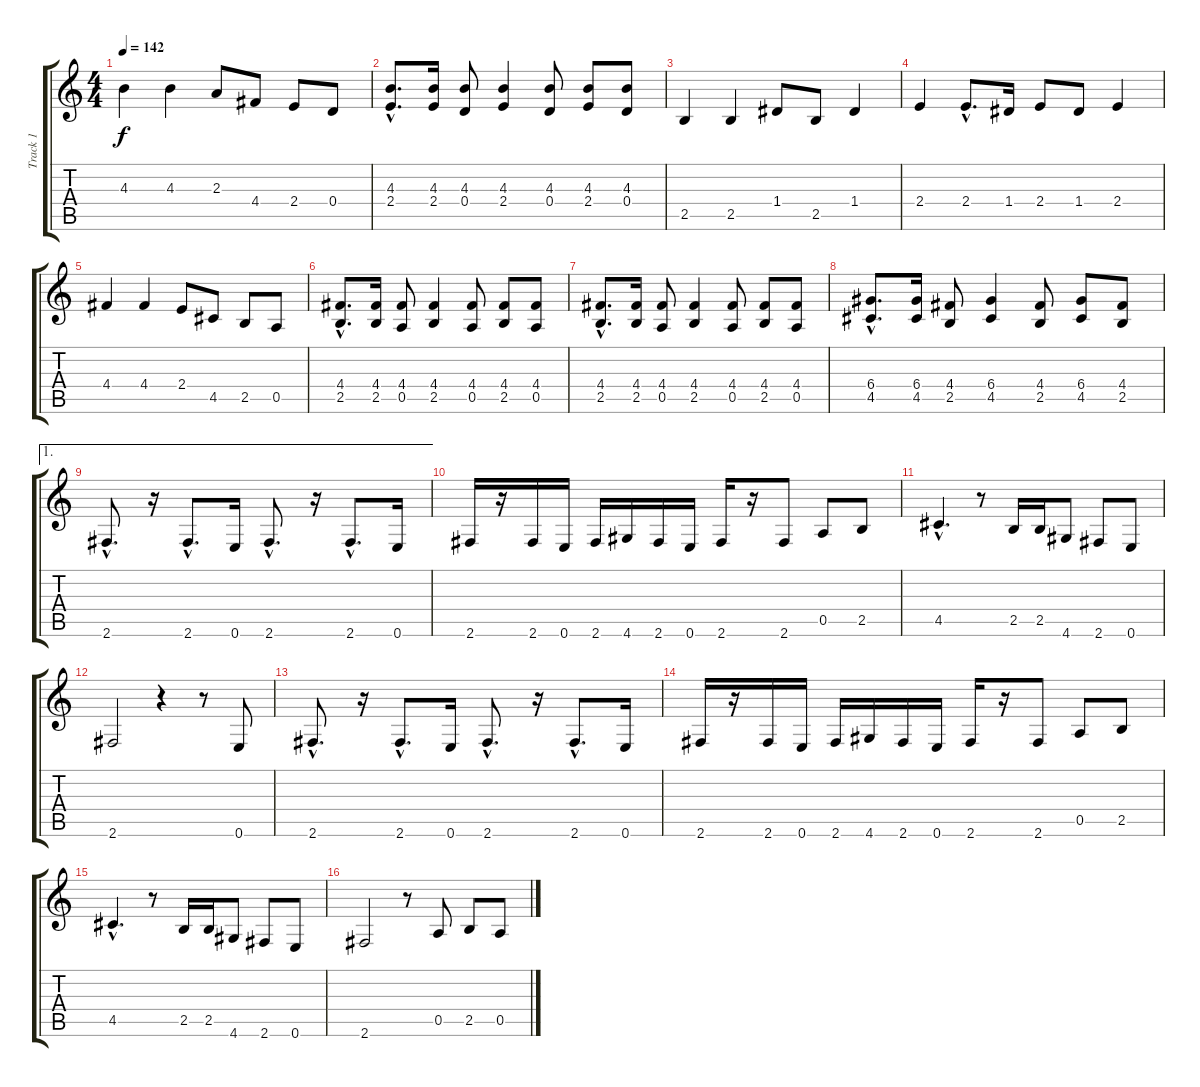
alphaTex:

\track ("Track 1" "Track 1") {instrument overdrivenguitar}
\staff {score tabs}
\tuning (E4 B3 G3 D3 A2 E2) {hide}
\ts (4 4)
\tempo 142
\clef g2
\ks c
4.3.4{dy f} 4.3.4 2.3.8 4.4.8 2.4.8 0.4.8 |
(4.3{hac} 2.4{hac}).8{d} (4.3 2.4).16 (4.3 0.4).8 (4.3 2.4).4 (4.3 0.4).8 (4.3 2.4).8 (4.3 0.4).8 |
2.5.4 2.5.4 1.4.8 2.5.8 1.4.4 |
2.4.4 2.4{hac}.8{d} 1.4.16 2.4.8 1.4.8 2.4.4 |
4.4.4 4.4.4 2.4.8 4.5.8 2.5.8 0.5.8 |
(4.4{hac} 2.5{hac}).8{d} (4.4 2.5).16 (4.4 0.5).8 (4.4 2.5).4 (4.4 0.5).8 (4.4 2.5).8 (4.4 0.5).8 |
(4.4{hac} 2.5{hac}).8{d} (4.4 2.5).16 (4.4 0.5).8 (4.4 2.5).4 (4.4 0.5).8 (4.4 2.5).8 (4.4 0.5).8 |
(6.4{hac} 4.5{hac}).8{d} (6.4 4.5).16 (4.4 2.5).8 (6.4 4.5).4 (4.4 2.5).8 (6.4 4.5).8 (4.4 2.5).8 |
\ae 1
2.6{hac}.8{d} r.16 2.6{hac}.8{d} 0.6.16 2.6{hac}.8{d} r.16 2.6{hac}.8{d} 0.6.16 |
2.6.16 r.16 2.6.16 0.6.16 2.6.16 4.6.16 2.6.16 0.6.16 2.6.16 r.16 2.6.8 0.5.8 2.5.8 |
4.5{hac}.4{d} r.8 2.5.16 2.5.16 4.6.8 2.6.8 0.6.8 |
2.6.2 r.4 r.8 0.6.8 |
2.6{hac}.8{d} r.16 2.6{hac}.8{d} 0.6.16 2.6{hac}.8{d} r.16 2.6{hac}.8{d} 0.6.16 |
2.6.16 r.16 2.6.16 0.6.16 2.6.16 4.6.16 2.6.16 0.6.16 2.6.16 r.16 2.6.8 0.5.8 2.5.8 |
4.5{hac}.4{d} r.8 2.5.16 2.5.16 4.6.8 2.6.8 0.6.8 |
2.6.2 r.8 0.5.8 2.5.8 0.5.8
